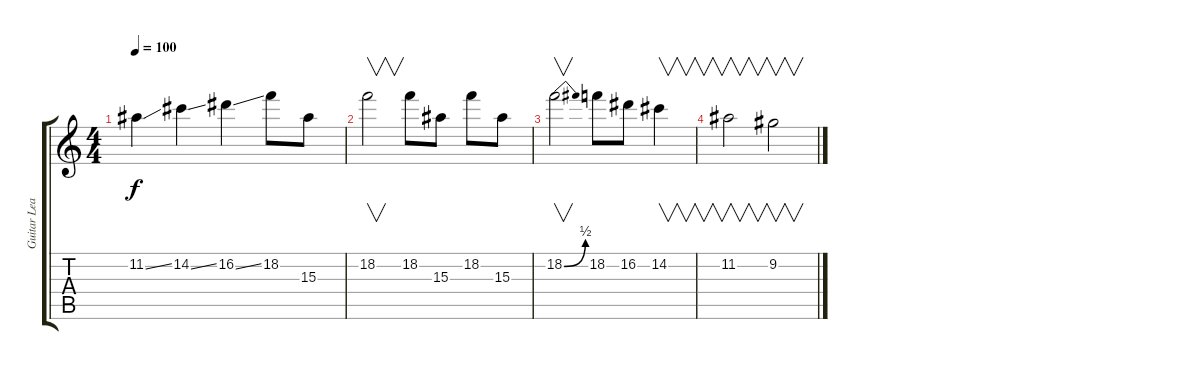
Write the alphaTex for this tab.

\track ("Guitar Lead" "Guitar Lea") {instrument distortionguitar}
\staff {score tabs}
\tuning (E4 B3 G3 D3 A2 E2) {hide}
\ts (4 4)
\tempo 100
\clef g2
\ks c
11.2{ss}.4{dy f} 14.2{ss}.4 16.2{ss}.4 18.2.8 15.3.8 |
18.2.2{v} 18.2.8 15.3.8 18.2.8 15.3.8 |
18.2{be (bend 0 0 60 2)}.2{v} 18.2.8 16.2.8 14.2.4{v} |
11.2.2{v} 9.2.2{v}
